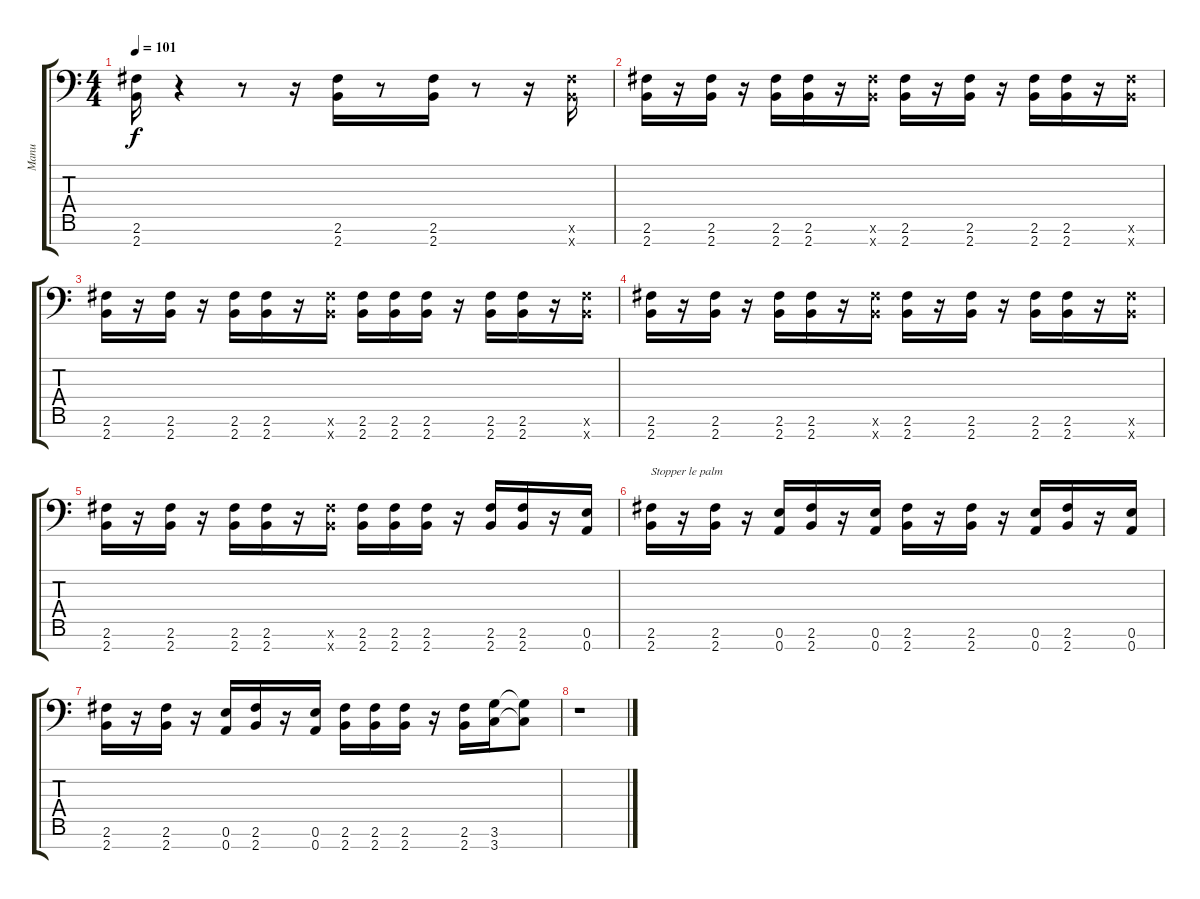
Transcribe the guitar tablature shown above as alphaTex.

\track ("Manu" "Manu") {instrument overdrivenguitar}
\staff {score tabs}
\tuning (E4 B3 G3 D3 A2 E2 A1) {hide}
\ts (4 4)
\tempo 101
\clef f4
\ks c
(2.6 2.7).16{dy f} r.4 r.8 r.16 (2.6 2.7).16 r.8 (2.6 2.7).16 r.8 r.16 (2.6{x} 2.7{x}).16 |
(2.6 2.7).16 r.16 (2.6 2.7).16 r.16 (2.6 2.7).16 (2.6 2.7).16 r.16 (2.6{x} 2.7{x}).16 (2.6 2.7).16 r.16 (2.6 2.7).16 r.16 (2.6 2.7).16 (2.6 2.7).16 r.16 (2.6{x} 2.7{x}).16 |
(2.6 2.7).16 r.16 (2.6 2.7).16 r.16 (2.6 2.7).16 (2.6 2.7).16 r.16 (2.6{x} 2.7{x}).16 (2.6 2.7).16 (2.6 2.7).16 (2.6 2.7).16 r.16 (2.6 2.7).16 (2.6 2.7).16 r.16 (2.6{x} 2.7{x}).16 |
(2.6 2.7).16 r.16 (2.6 2.7).16 r.16 (2.6 2.7).16 (2.6 2.7).16 r.16 (2.6{x} 2.7{x}).16 (2.6 2.7).16 r.16 (2.6 2.7).16 r.16 (2.6 2.7).16 (2.6 2.7).16 r.16 (2.6{x} 2.7{x}).16 |
(2.6 2.7).16 r.16 (2.6 2.7).16 r.16 (2.6 2.7).16 (2.6 2.7).16 r.16 (2.6{x} 2.7{x}).16 (2.6 2.7).16 (2.6 2.7).16 (2.6 2.7).16 r.16 (2.6 2.7).16 (2.6 2.7).16 r.16 (0.6 0.7).16 |
(2.6 2.7).16{txt "Stopper le palm"} r.16 (2.6 2.7).16 r.16 (0.6 0.7).16 (2.6 2.7).16 r.16 (0.6 0.7).16 (2.6 2.7).16 r.16 (2.6 2.7).16 r.16 (0.6 0.7).16 (2.6 2.7).16 r.16 (0.6 0.7).16 |
(2.6 2.7).16 r.16 (2.6 2.7).16 r.16 (0.6 0.7).16 (2.6 2.7).16 r.16 (0.6 0.7).16 (2.6 2.7).16 (2.6 2.7).16 (2.6 2.7).16 r.16 (2.6 2.7).16 (3.6 3.7).16 (3.6{t} 3.7{t}).8 |
r.1
